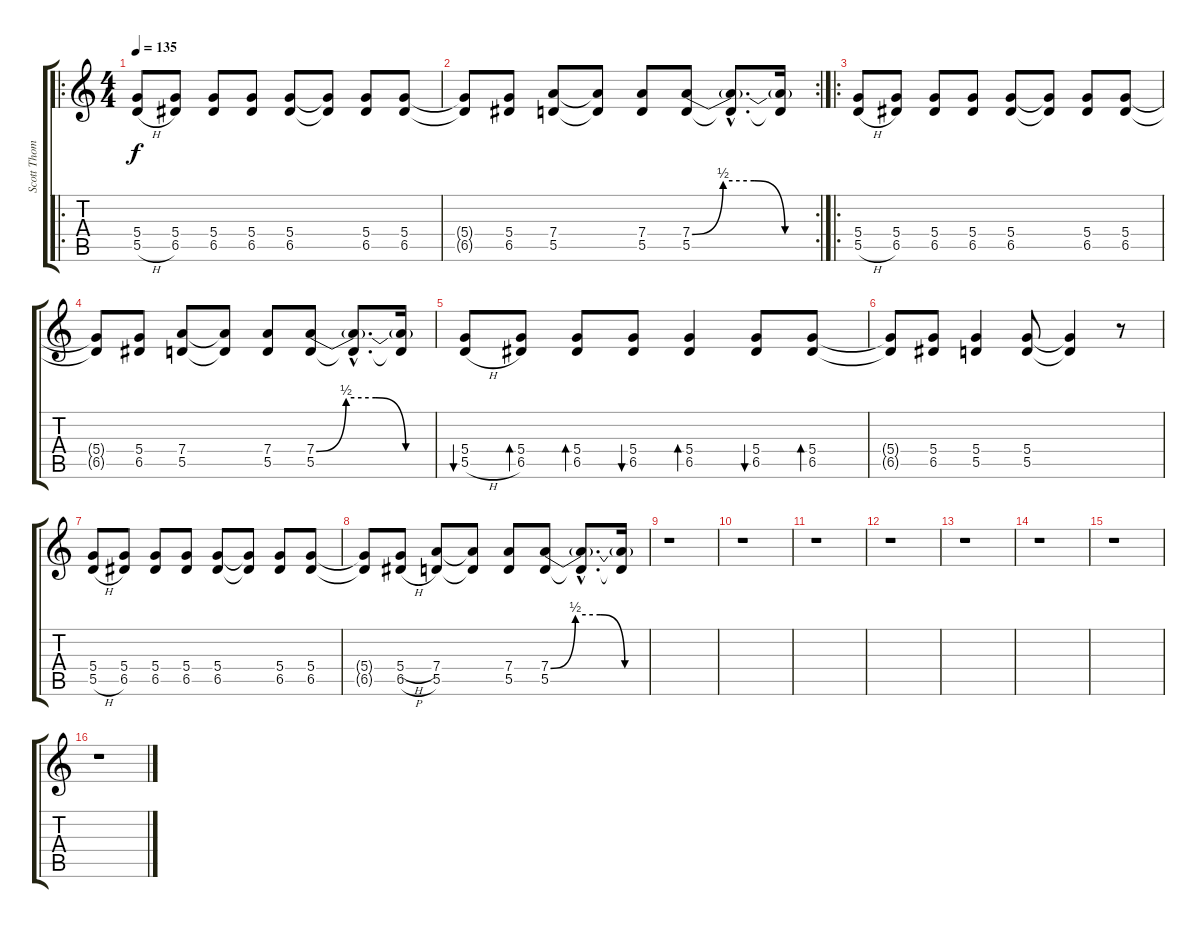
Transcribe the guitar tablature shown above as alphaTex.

\track ("Scott Thompson guitar1" "Scott Thom") {instrument overdrivenguitar}
\staff {score tabs}
\tuning (E4 B3 G3 D3 A2 E2) {hide}
\ro
\ts (4 4)
\tempo 135
\clef g2
\ks c
(5.4 5.5{h}).8{dy f instrument overdrivenguitar} (5.4 6.5).8 (5.4 6.5).8 (5.4 6.5).8 (5.4 6.5).8 (5.4{t} 6.5{t}).8 (5.4 6.5).8 (5.4 6.5).8 |
\rc 2
(5.4{t} 6.5{t}).8 (5.4 6.5).8 (7.4 5.5).8 (7.4{t} 5.5{t}).8 (7.4 5.5).8 (7.4{be (custom 0 0 15 2 30 2 45 0 60 0)} 5.5).8 (7.4{hac t} 5.5{hac t}).8{d} (7.4{t} 5.5{t}).16 |
\ro
(5.4 5.5{h}).8 (5.4 6.5).8 (5.4 6.5).8 (5.4 6.5).8 (5.4 6.5).8 (5.4{t} 6.5{t}).8 (5.4 6.5).8 (5.4 6.5).8 |
(5.4{t} 6.5{t}).8 (5.4 6.5).8 (7.4 5.5).8 (7.4{t} 5.5{t}).8 (7.4 5.5).8 (7.4{be (custom 0 0 15 2 30 2 45 0 60 0)} 5.5).8 (7.4{hac t} 5.5{hac t}).8{d} (7.4{t} 5.5{t}).16 |
(5.4 5.5{h}).8{bu 60} (5.4 6.5).8{bd 60} (5.4 6.5).8{bd 60} (5.4 6.5).8{bu 60} (5.4 6.5).4{bd 60} (5.4 6.5).8{bu 60} (5.4 6.5).8{bd 60} |
(5.4{t} 6.5{t}).8 (5.4 6.5).8 (5.4 5.5).4 (5.4 5.5).8 (5.4{t} 5.5{t}).4 r.8 |
(5.4 5.5{h}).8 (5.4 6.5).8 (5.4 6.5).8 (5.4 6.5).8 (5.4 6.5).8 (5.4{t} 6.5{t}).8 (5.4 6.5).8 (5.4 6.5).8 |
(5.4{t} 6.5{t}).8 (5.4{h} 6.5{h}).8 (7.4 5.5).8 (7.4{t} 5.5{t}).8 (7.4 5.5).8 (7.4{be (custom 0 0 15 2 30 2 45 0 60 0)} 5.5).8 (7.4{hac t} 5.5{hac t}).8{d} (7.4{t} 5.5{t}).16 |
r.1 |
r.1 |
r.1 |
r.1 |
r.1 |
r.1 |
r.1 |
r.1
